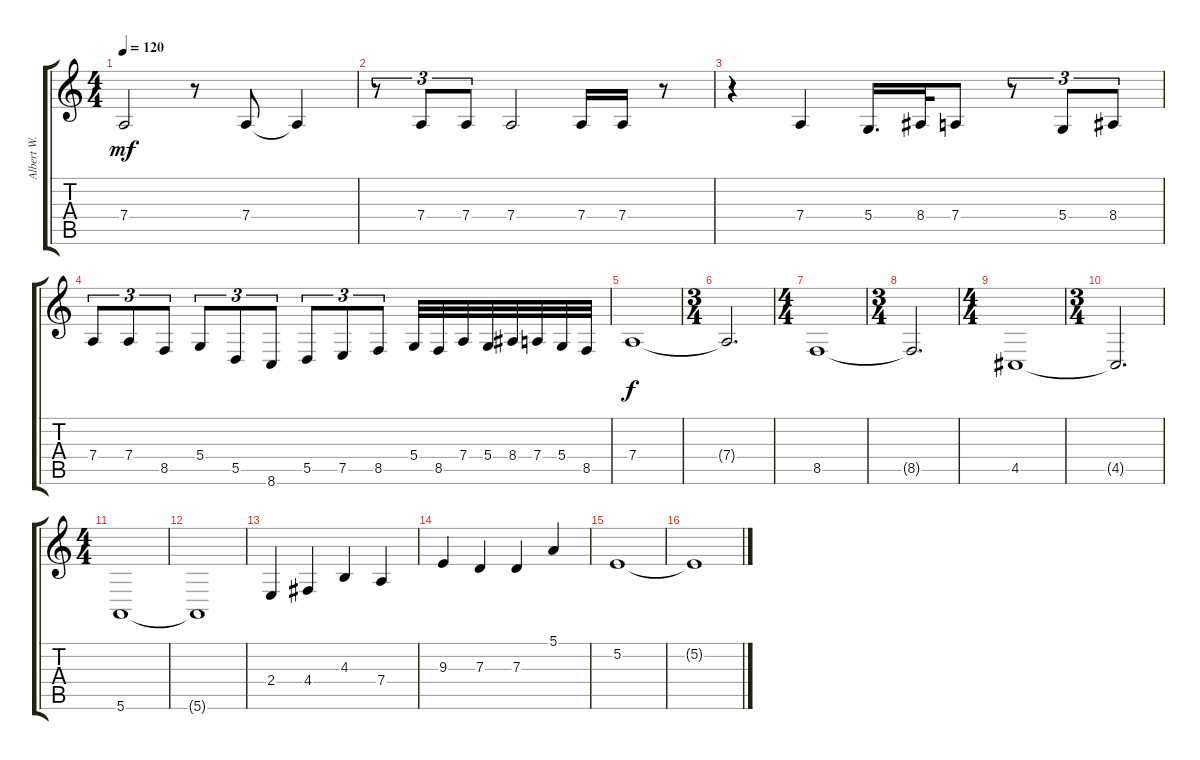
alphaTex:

\track ("Albert W." "Albert W.") {instrument altosax}
\staff {score tabs}
\tuning (E4 B3 G3 D3 A2 E2) {hide}
\ts (4 4)
\tempo 120
\clef g2
\ks c
7.4.2{dy mf} r.8 7.4.8 7.4{t}.4 |
r.8{tu (3 2)} 7.4.8{tu (3 2)} 7.4.8{tu (3 2)} 7.4.2 7.4.16 7.4.16 r.8 |
r.4 7.4.4 5.4.16{d} 8.4.32 7.4.8 r.8{tu (3 2)} 5.4.8{tu (3 2)} 8.4.8{tu (3 2)} |
7.4.8{tu (3 2)} 7.4.8{tu (3 2)} 8.5.8{tu (3 2)} 5.4.8{tu (3 2)} 5.5.8{tu (3 2)} 8.6.8{tu (3 2)} 5.5.8{tu (3 2)} 7.5.8{tu (3 2)} 8.5.8{tu (3 2)} 5.4.32 8.5.32 7.4.32 5.4.32 8.4.32 7.4.32 5.4.32 8.5.32 |
7.4.1{dy f} |
\ts (3 4)
7.4{t}.2{d} |
\ts (4 4)
8.5.1 |
\ts (3 4)
8.5{t}.2{d} |
\ts (4 4)
4.5.1 |
\ts (3 4)
4.5{t}.2{d} |
\ts (4 4)
5.6.1 |
5.6{t}.1 |
2.4.4 4.4.4 4.3.4 7.4.4 |
9.3.4 7.3.4 7.3.4 5.1.4 |
5.2.1 |
5.2{t}.1
